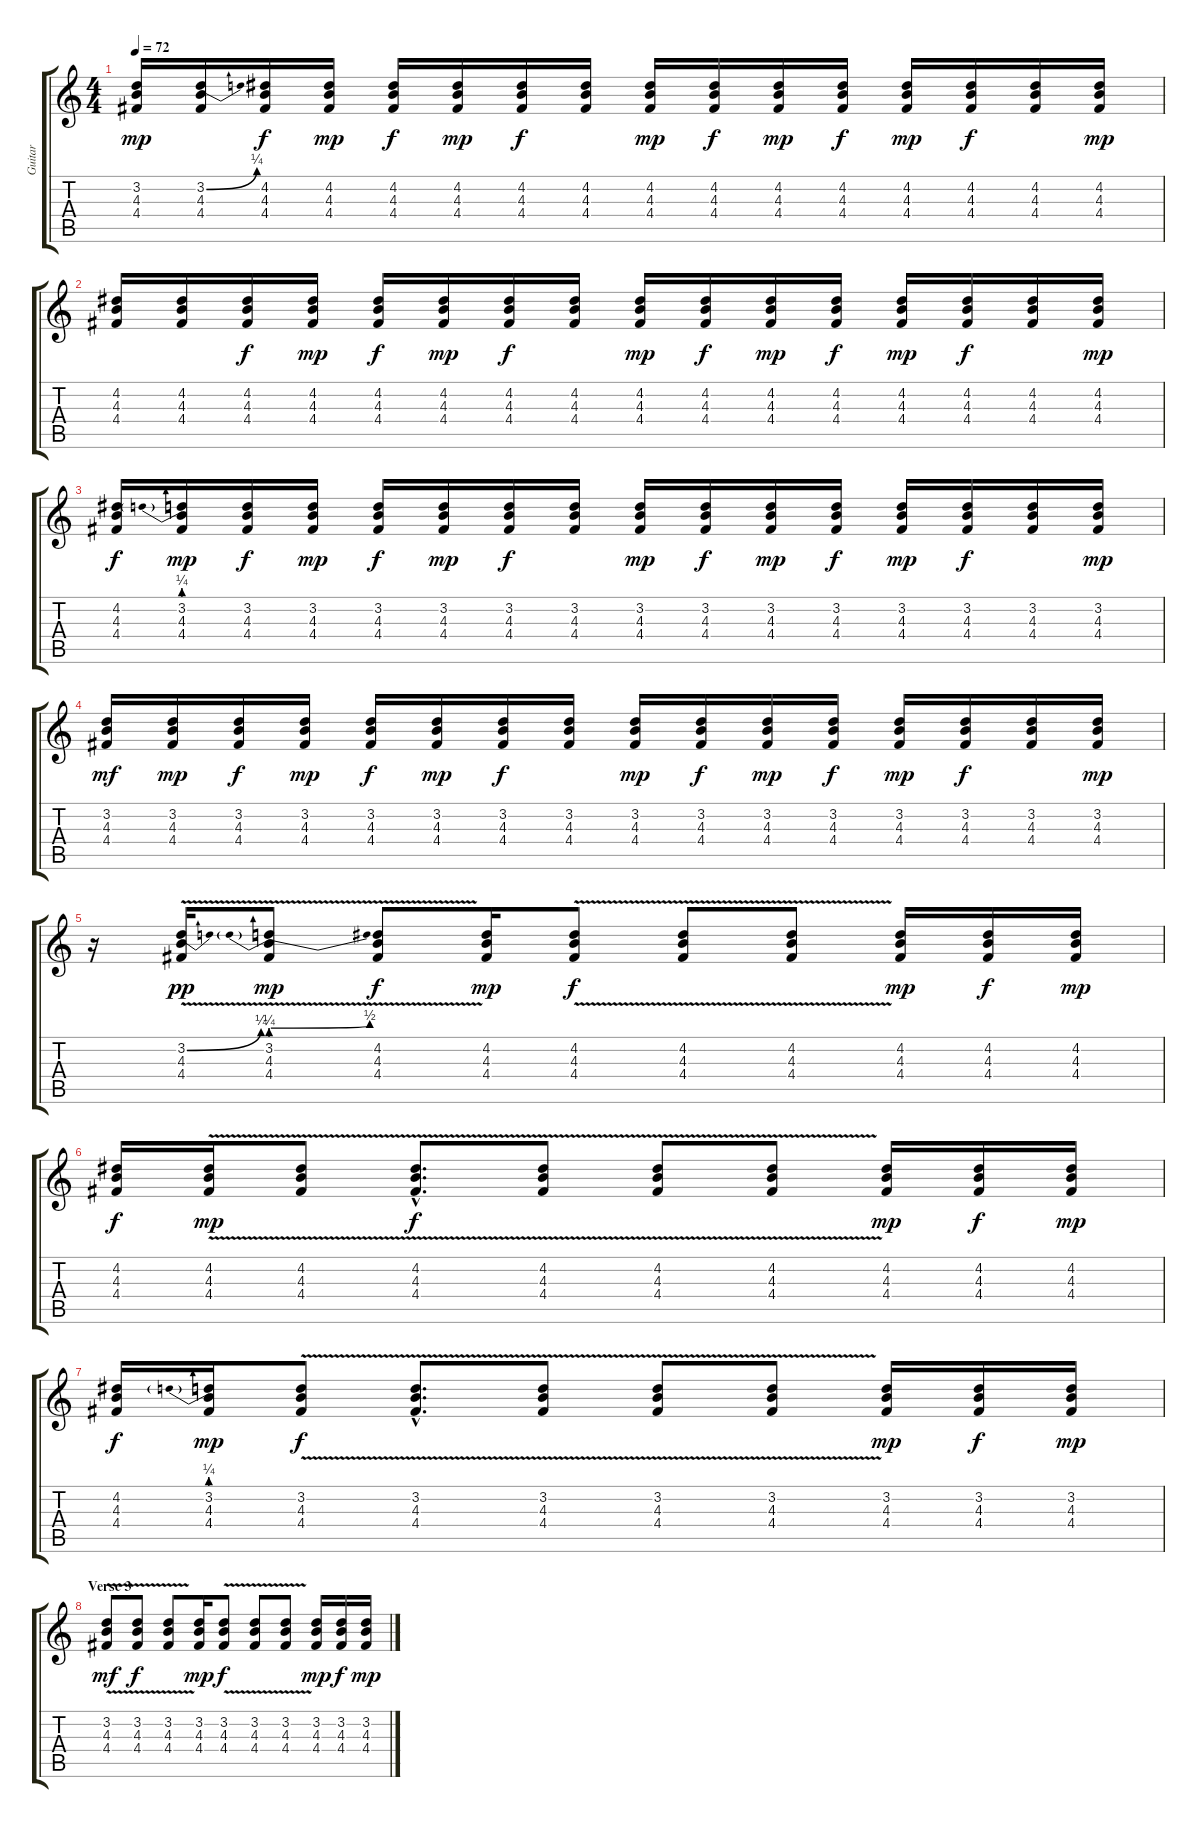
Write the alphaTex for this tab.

\track ("Guitar" "Guitar") {instrument electricguitarjazz}
\staff {score tabs}
\tuning (E4 B3 G3 D3 A2 E2) {hide}
\ts (4 4)
\tempo 72
\clef g2
\ks c
(3.2 4.3 4.4).16{dy mp} (3.2{be (bend 0 0 60 1)} 4.3 4.4).16 (4.2 4.3 4.4).16{dy f} (4.2 4.3 4.4).16{dy mp} (4.2 4.3 4.4).16{dy f} (4.2 4.3 4.4).16{dy mp} (4.2 4.3 4.4).16{dy f} (4.2 4.3 4.4).16 (4.2 4.3 4.4).16{dy mp} (4.2 4.3 4.4).16{dy f} (4.2 4.3 4.4).16{dy mp} (4.2 4.3 4.4).16{dy f} (4.2 4.3 4.4).16{dy mp} (4.2 4.3 4.4).16{dy f} (4.2 4.3 4.4).16 (4.2 4.3 4.4).16{dy mp} |
(4.2 4.3 4.4).16 (4.2 4.3 4.4).16 (4.2 4.3 4.4).16{dy f} (4.2 4.3 4.4).16{dy mp} (4.2 4.3 4.4).16{dy f} (4.2 4.3 4.4).16{dy mp} (4.2 4.3 4.4).16{dy f} (4.2 4.3 4.4).16 (4.2 4.3 4.4).16{dy mp} (4.2 4.3 4.4).16{dy f} (4.2 4.3 4.4).16{dy mp} (4.2 4.3 4.4).16{dy f} (4.2 4.3 4.4).16{dy mp} (4.2 4.3 4.4).16{dy f} (4.2 4.3 4.4).16 (4.2 4.3 4.4).16{dy mp} |
(4.2 4.3 4.4).16{dy f} (3.2{be (prebend 0 1 60 1)} 4.3 4.4).16{dy mp} (3.2 4.3 4.4).16{dy f} (3.2 4.3 4.4).16{dy mp} (3.2 4.3 4.4).16{dy f} (3.2 4.3 4.4).16{dy mp} (3.2 4.3 4.4).16{dy f} (3.2 4.3 4.4).16 (3.2 4.3 4.4).16{dy mp} (3.2 4.3 4.4).16{dy f} (3.2 4.3 4.4).16{dy mp} (3.2 4.3 4.4).16{dy f} (3.2 4.3 4.4).16{dy mp} (3.2 4.3 4.4).16{dy f} (3.2 4.3 4.4).16 (3.2 4.3 4.4).16{dy mp} |
(3.2 4.3 4.4).16{dy mf} (3.2 4.3 4.4).16{dy mp} (3.2 4.3 4.4).16{dy f} (3.2 4.3 4.4).16{dy mp} (3.2 4.3 4.4).16{dy f} (3.2 4.3 4.4).16{dy mp} (3.2 4.3 4.4).16{dy f} (3.2 4.3 4.4).16 (3.2 4.3 4.4).16{dy mp} (3.2 4.3 4.4).16{dy f} (3.2 4.3 4.4).16{dy mp} (3.2 4.3 4.4).16{dy f} (3.2 4.3 4.4).16{dy mp} (3.2 4.3 4.4).16{dy f} (3.2 4.3 4.4).16 (3.2 4.3 4.4).16{dy mp} |
r.16 (3.2{be (bend 0 0 60 1) v} 4.3{v} 4.4{v}).16{dy pp} (3.2{be (prebendbend 0 1 60 2)} 4.3{v} 4.4{v}).8{dy mp} (4.2{v} 4.3{v} 4.4{v}).8{dy f} (4.2 4.3 4.4).16{dy mp} (4.2{v} 4.3{v} 4.4{v}).8{dy f} (4.2{v} 4.3{v} 4.4{v}).8 (4.2{v} 4.3{v} 4.4).8 (4.2 4.3 4.4).16{dy mp} (4.2 4.3 4.4).16{dy f} (4.2 4.3 4.4).16{dy mp} |
(4.2 4.3 4.4).16{dy f} (4.2{v} 4.3{v} 4.4{v}).16{dy mp} (4.2 4.3{v} 4.4{v}).8 (4.2{v hac} 4.3{v hac} 4.4{v hac}).8{d dy f} (4.2{v} 4.3{v} 4.4{v}).8 (4.2{v} 4.3{v} 4.4{v}).8 (4.2{v} 4.3{v} 4.4).8 (4.2 4.3 4.4).16{dy mp} (4.2 4.3 4.4).16{dy f} (4.2 4.3 4.4).16{dy mp} |
(4.2 4.3 4.4).16{dy f} (3.2{be (prebend 0 1 60 1)} 4.3 4.4).16{dy mp} (3.2{v} 4.3{v} 4.4{v}).8{dy f} (3.2{v hac} 4.3{v hac} 4.4{v hac}).8{d} (3.2{v} 4.3{v} 4.4{v}).8 (3.2{v} 4.3{v} 4.4{v}).8 (3.2{v} 4.3{v} 4.4{v}).8 (3.2 4.3 4.4).16{dy mp} (3.2 4.3 4.4).16{dy f} (3.2 4.3 4.4).16{dy mp} |
\section ("" "Verse 3")
(3.2{v} 4.3{v} 4.4{v}).8{dy mf} (3.2 4.3{v} 4.4{v}).8{dy f} (3.2{v} 4.3{v} 4.4{v}).8 (3.2 4.3 4.4).16{dy mp} (3.2{v} 4.3{v} 4.4{v}).8{dy f} (3.2{v} 4.3{v} 4.4{v}).8 (3.2{v} 4.3{v} 4.4).8 (3.2 4.3 4.4).16{dy mp} (3.2 4.3 4.4).16{dy f} (3.2 4.3 4.4).16{dy mp}
